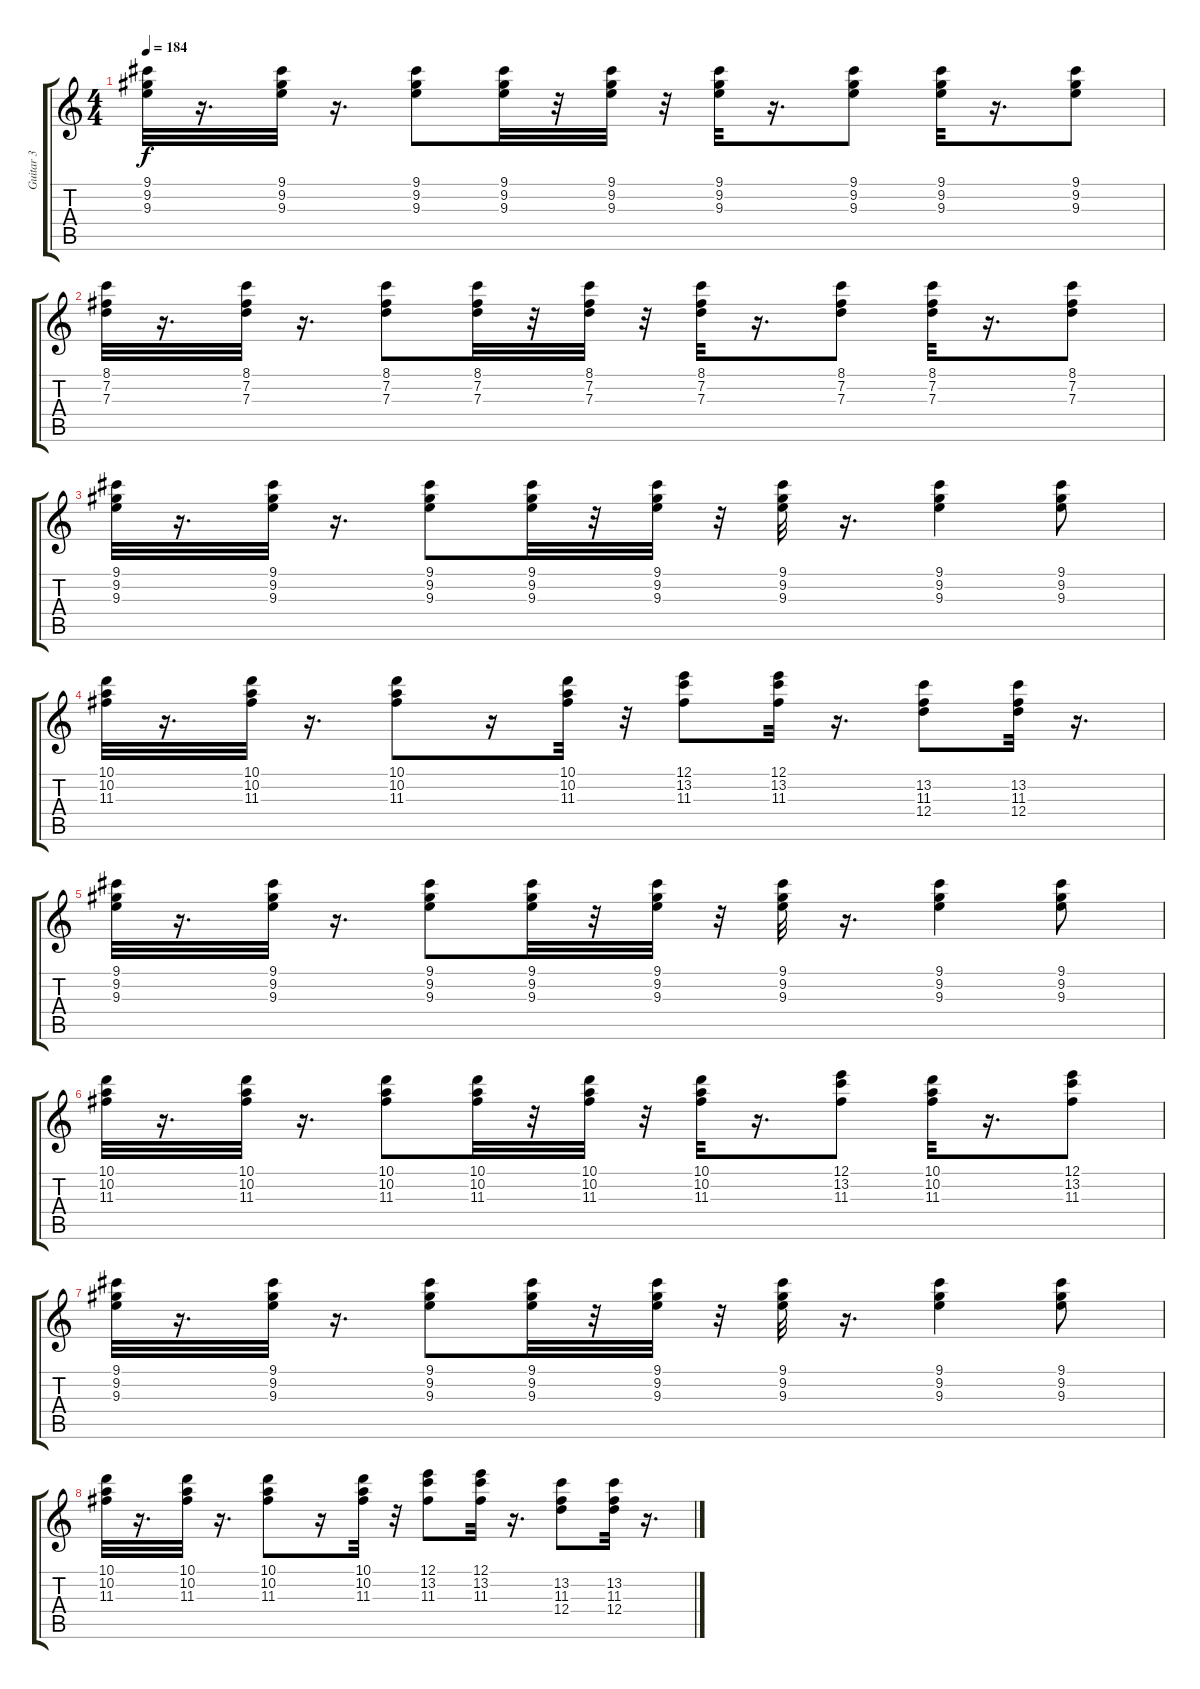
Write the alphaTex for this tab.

\track ("Guitar 3" "Guitar 3") {instrument distortionguitar}
\staff {score tabs}
\tuning (E4 B3 G3 D3 A2 E2) {hide}
\ts (4 4)
\tempo 184
\clef g2
\ks c
(9.1 9.2 9.3).32{dy f} r.16{d} (9.1 9.2 9.3).32 r.16{d} (9.1 9.2 9.3).8 (9.1 9.2 9.3).32 r.32 (9.1 9.2 9.3).32 r.32 (9.1 9.2 9.3).32 r.16{d} (9.1 9.2 9.3).8 (9.1 9.2 9.3).32 r.16{d} (9.1 9.2 9.3).8 |
(8.1 7.2 7.3).32 r.16{d} (8.1 7.2 7.3).32 r.16{d} (8.1 7.2 7.3).8 (8.1 7.2 7.3).32 r.32 (8.1 7.2 7.3).32 r.32 (8.1 7.2 7.3).32 r.16{d} (8.1 7.2 7.3).8 (8.1 7.2 7.3).32 r.16{d} (8.1 7.2 7.3).8 |
(9.1 9.2 9.3).32 r.16{d} (9.1 9.2 9.3).32 r.16{d} (9.1 9.2 9.3).8 (9.1 9.2 9.3).32 r.32 (9.1 9.2 9.3).32 r.32 (9.1 9.2 9.3).32 r.16{d} (9.1 9.2 9.3).4 (9.1 9.2 9.3).8 |
(10.1 10.2 11.3).32 r.16{d} (10.1 10.2 11.3).32 r.16{d} (10.1 10.2 11.3).8 r.16 (10.1 10.2 11.3).32 r.32 (12.1 13.2 11.3).8 (12.1 13.2 11.3).32 r.16{d} (13.2 11.3 12.4).8 (13.2 11.3 12.4).32 r.16{d} |
(9.1 9.2 9.3).32 r.16{d} (9.1 9.2 9.3).32 r.16{d} (9.1 9.2 9.3).8 (9.1 9.2 9.3).32 r.32 (9.1 9.2 9.3).32 r.32 (9.1 9.2 9.3).32 r.16{d} (9.1 9.2 9.3).4 (9.1 9.2 9.3).8 |
(10.1 10.2 11.3).32 r.16{d} (10.1 10.2 11.3).32 r.16{d} (10.1 10.2 11.3).8 (10.1 10.2 11.3).32 r.32 (10.1 10.2 11.3).32 r.32 (10.1 10.2 11.3).32 r.16{d} (12.1 13.2 11.3).8 (10.1 10.2 11.3).32 r.16{d} (12.1 13.2 11.3).8 |
(9.1 9.2 9.3).32 r.16{d} (9.1 9.2 9.3).32 r.16{d} (9.1 9.2 9.3).8 (9.1 9.2 9.3).32 r.32 (9.1 9.2 9.3).32 r.32 (9.1 9.2 9.3).32 r.16{d} (9.1 9.2 9.3).4 (9.1 9.2 9.3).8 |
(10.1 10.2 11.3).32 r.16{d} (10.1 10.2 11.3).32 r.16{d} (10.1 10.2 11.3).8 r.16 (10.1 10.2 11.3).32 r.32 (12.1 13.2 11.3).8 (12.1 13.2 11.3).32 r.16{d} (13.2 11.3 12.4).8 (13.2 11.3 12.4).32 r.16{d}
